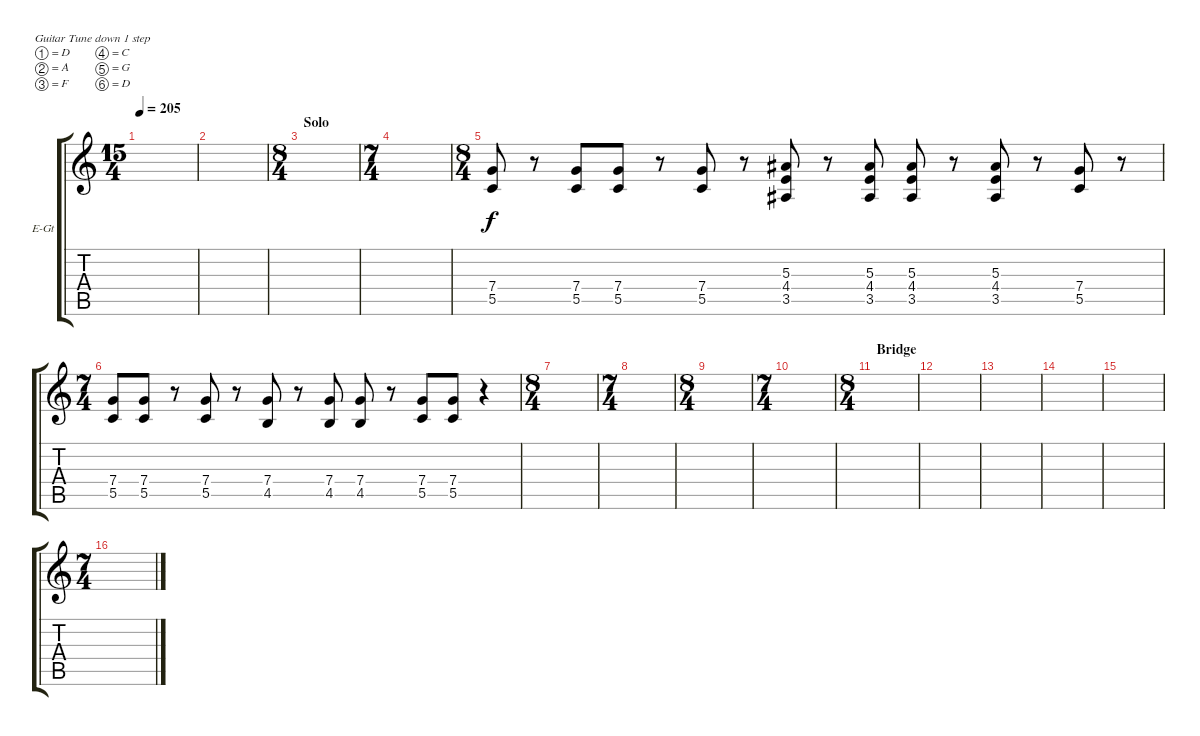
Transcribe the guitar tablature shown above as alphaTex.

\defaultSystemsLayout 4
\bracketExtendMode groupsimilarinstruments
\firstSystemTrackNameOrientation horizontal
\otherSystemsTrackNameOrientation horizontal
\track ("Rythym *" "E-Gt") {instrument distortionguitar}
\staff {score tabs}
\tuning (D4 A3 F3 C3 G2 D2)
\ts (15 4)
\tempo 205
\clef g2
\scale
0.333333
\ks c
|
\scale
0.333333 |
\ts (8 4)
\section ("" "Solo")
\scale
0.333333 |
\ts (7 4)
\scale
0.333333 |
\ts (8 4)
\scale
0.333333 (5.5 7.4).8 r.8 (5.5 7.4).8 (5.5 7.4).8 r.8 (5.5 7.4).8 r.8 (3.5 4.4 5.3).8 r.8 (3.5 4.4 5.3).8 (3.5 4.4 5.3).8 r.8 (3.5 4.4 5.3).8 r.8 (5.5 7.4).8 r.8 |
\ts (7 4)
\scale
0.333333 (5.5 7.4).8 (5.5 7.4).8 r.8 (5.5 7.4).8 r.8 (4.5 7.4).8 r.8 (4.5 7.4).8 (4.5 7.4).8 r.8 (5.5 7.4).8 (5.5 7.4).8 r.4 |
\ts (8 4)
\scale
0.333333 |
\ts (7 4)
\scale
0.333333 |
\ts (8 4)
\scale
0.333333 |
\ts (7 4)
\scale
0.333333 |
\ts (8 4)
\section ("" "Bridge")
\scale
0.333333 |
\scale
0.333333 |
\scale
0.333333 |
\scale
0.333333 |
\scale
0.208191 |
\ts (7 4)
\scale
0.395904
